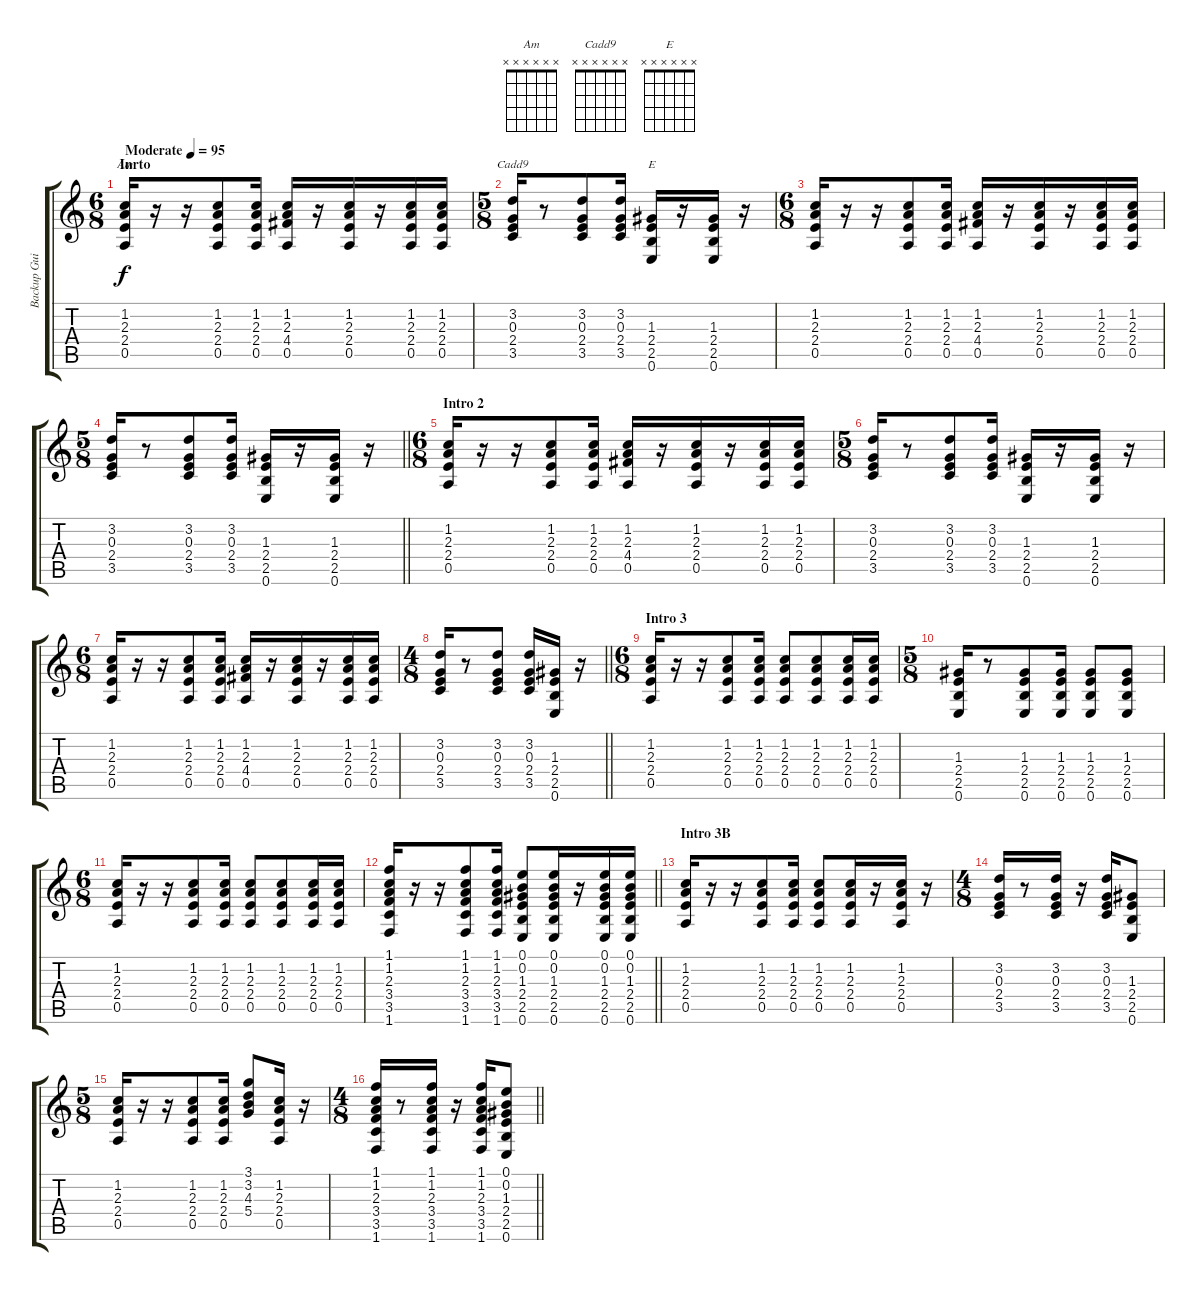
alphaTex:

\track ("Backup Guitar" "Backup Gui") {instrument acousticguitarnylon}
\staff {score tabs}
\tuning (E4 B3 G3 D3 A2 E2) {hide}
\chord ("Am" x x x x x x)
\chord ("Cadd9" x x x x x x)
\chord ("E" x x x x x x)
\ts (6 8)
\section ("" "Inrto")
\tempo (95 "Moderate")
\clef g2
\ks c
(1.2 2.3 2.4 0.5).16{ch "Am" dy f instrument acousticguitarnylon} r.16 r.16 (1.2 2.3 2.4 0.5).8 (1.2 2.3 2.4 0.5).16 (1.2 2.3 4.4 0.5).16 r.16 (1.2 2.3 2.4 0.5).16 r.16 (1.2 2.3 2.4 0.5).16 (1.2 2.3 2.4 0.5).16 |
\ts (5 8)
(3.2 0.3 2.4 3.5).16{ch "Cadd9"} r.8 (3.2 0.3 2.4 3.5).8 (3.2 0.3 2.4 3.5).16 (1.3 2.4 2.5 0.6).16{ch "E"} r.16 (1.3 2.4 2.5 0.6).16 r.16 |
\ts (6 8)
(1.2 2.3 2.4 0.5).16 r.16 r.16 (1.2 2.3 2.4 0.5).8 (1.2 2.3 2.4 0.5).16 (1.2 2.3 4.4 0.5).16 r.16 (1.2 2.3 2.4 0.5).16 r.16 (1.2 2.3 2.4 0.5).16 (1.2 2.3 2.4 0.5).16 |
\ts (5 8)
\barLineRight lightlight
(3.2 0.3 2.4 3.5).16 r.8 (3.2 0.3 2.4 3.5).8 (3.2 0.3 2.4 3.5).16 (1.3 2.4 2.5 0.6).16 r.16 (1.3 2.4 2.5 0.6).16 r.16 |
\ts (6 8)
\section ("" "Intro 2")
(1.2 2.3 2.4 0.5).16 r.16 r.16 (1.2 2.3 2.4 0.5).8 (1.2 2.3 2.4 0.5).16 (1.2 2.3 4.4 0.5).16 r.16 (1.2 2.3 2.4 0.5).16 r.16 (1.2 2.3 2.4 0.5).16 (1.2 2.3 2.4 0.5).16 |
\ts (5 8)
(3.2 0.3 2.4 3.5).16 r.8 (3.2 0.3 2.4 3.5).8 (3.2 0.3 2.4 3.5).16 (1.3 2.4 2.5 0.6).16 r.16 (1.3 2.4 2.5 0.6).16 r.16 |
\ts (6 8)
(1.2 2.3 2.4 0.5).16 r.16 r.16 (1.2 2.3 2.4 0.5).8 (1.2 2.3 2.4 0.5).16 (1.2 2.3 4.4 0.5).16 r.16 (1.2 2.3 2.4 0.5).16 r.16 (1.2 2.3 2.4 0.5).16 (1.2 2.3 2.4 0.5).16 |
\ts (4 8)
\barLineRight lightlight
(3.2 0.3 2.4 3.5).16 r.8 (3.2 0.3 2.4 3.5).8 (3.2 0.3 2.4 3.5).16 (1.3 2.4 2.5 0.6).16 r.16 |
\ts (6 8)
\section ("" "Intro 3")
(1.2 2.3 2.4 0.5).16 r.16 r.16 (1.2 2.3 2.4 0.5).8 (1.2 2.3 2.4 0.5).16 (1.2 2.3 2.4 0.5).8 (1.2 2.3 2.4 0.5).8 (1.2 2.3 2.4 0.5).16 (1.2 2.3 2.4 0.5).16 |
\ts (5 8)
(1.3 2.4 2.5 0.6).16 r.8 (1.3 2.4 2.5 0.6).8 (1.3 2.4 2.5 0.6).16 (1.3 2.4 2.5 0.6).8 (1.3 2.4 2.5 0.6).8 |
\ts (6 8)
(1.2 2.3 2.4 0.5).16 r.16 r.16 (1.2 2.3 2.4 0.5).8 (1.2 2.3 2.4 0.5).16 (1.2 2.3 2.4 0.5).8 (1.2 2.3 2.4 0.5).8 (1.2 2.3 2.4 0.5).16 (1.2 2.3 2.4 0.5).16 |
\barLineRight lightlight
(1.1 1.2 2.3 3.4 3.5 1.6).16 r.16 r.16 (1.1 1.2 2.3 3.4 3.5 1.6).8 (1.1 1.2 2.3 3.4 3.5 1.6).16 (0.1 0.2 1.3 2.4 2.5 0.6).8 (0.1 0.2 1.3 2.4 2.5 0.6).16 r.16 (0.1 0.2 1.3 2.4 2.5 0.6).16 (0.1 0.2 1.3 2.4 2.5 0.6).16 |
\section ("" "Intro 3B")
(1.2 2.3 2.4 0.5).16 r.16 r.16 (1.2 2.3 2.4 0.5).8 (1.2 2.3 2.4 0.5).16 (1.2 2.3 2.4 0.5).8 (1.2 2.3 2.4 0.5).16 r.16 (1.2 2.3 2.4 0.5).16 r.16 |
\ts (4 8)
(3.2 0.3 2.4 3.5).16 r.8 (3.2 0.3 2.4 3.5).16 r.16 (3.2 0.3 2.4 3.5).16 (1.3 2.4 2.5 0.6).8 |
\ts (5 8)
(1.2 2.3 2.4 0.5).16 r.16 r.16 (1.2 2.3 2.4 0.5).8 (1.2 2.3 2.4 0.5).16 (3.1 3.2 4.3 5.4).8 (1.2 2.3 2.4 0.5).16 r.16 |
\ts (4 8)
\barLineRight lightlight
(1.1 1.2 2.3 3.4 3.5 1.6).16 r.8 (1.1 1.2 2.3 3.4 3.5 1.6).16 r.16 (1.1 1.2 2.3 3.4 3.5 1.6).16 (0.1 0.2 1.3 2.4 2.5 0.6).8
